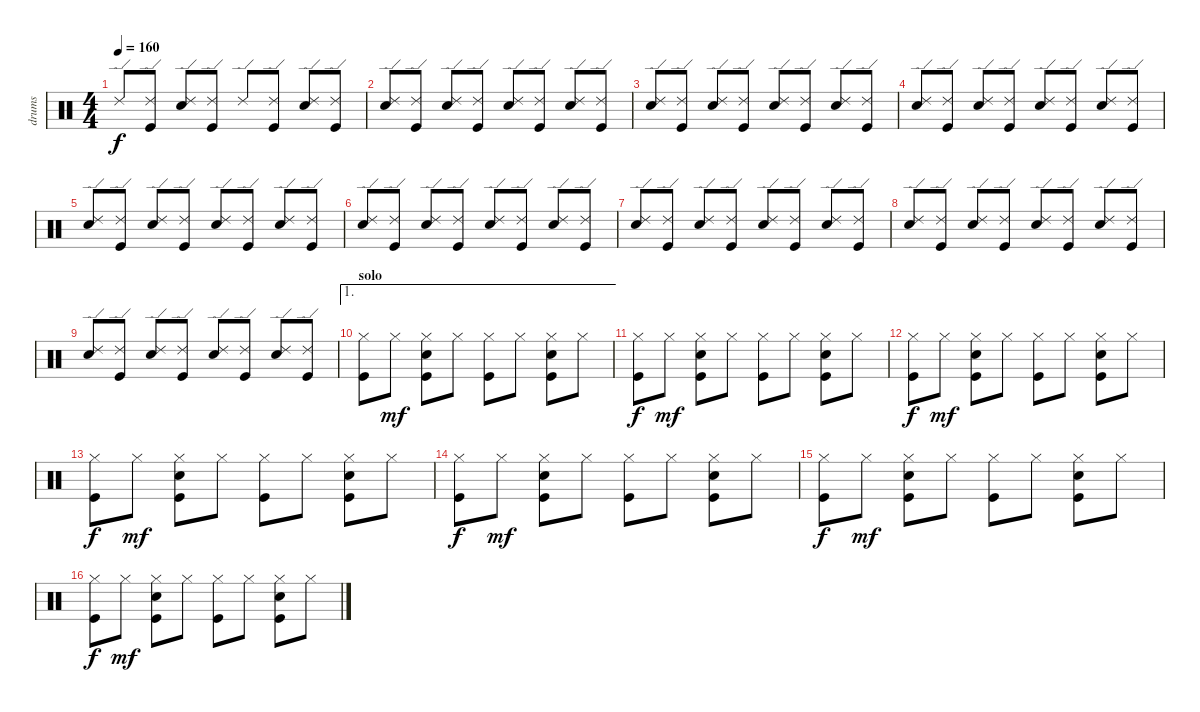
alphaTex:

\track ("drums" "drums") {instrument percussion}
\staff {score}
\articulation defaults
\ts (4 4)
\tempo 160
\clef neutral
\ks c "Ride (edge) 2".8{dy f}
("Ride (edge) 2" "Kick (hit)").8 ("Ride (edge) 2" "Electric Snare (hit)").8 ("Ride (edge) 2" "Kick (hit)").8 "Ride (edge) 2".8 ("Ride (edge) 2" "Kick (hit)").8 ("Ride (edge) 2" "Electric Snare (hit)").8 ("Ride (edge) 2" "Kick (hit)").8 |
("Ride (edge) 2" "Electric Snare (hit)").8 ("Ride (edge) 2" "Kick (hit)").8 ("Ride (edge) 2" "Electric Snare (hit)").8 ("Ride (edge) 2" "Kick (hit)").8 ("Ride (edge) 2" "Electric Snare (hit)").8 ("Ride (edge) 2" "Kick (hit)").8 ("Ride (edge) 2" "Electric Snare (hit)").8 ("Ride (edge) 2" "Kick (hit)").8 |
("Ride (edge) 2" "Electric Snare (hit)").8 ("Ride (edge) 2" "Kick (hit)").8 ("Ride (edge) 2" "Electric Snare (hit)").8 ("Ride (edge) 2" "Kick (hit)").8 ("Ride (edge) 2" "Electric Snare (hit)").8 ("Ride (edge) 2" "Kick (hit)").8 ("Ride (edge) 2" "Electric Snare (hit)").8 ("Ride (edge) 2" "Kick (hit)").8 |
("Ride (edge) 2" "Electric Snare (hit)").8 ("Ride (edge) 2" "Kick (hit)").8 ("Ride (edge) 2" "Electric Snare (hit)").8 ("Ride (edge) 2" "Kick (hit)").8 ("Ride (edge) 2" "Electric Snare (hit)").8 ("Ride (edge) 2" "Kick (hit)").8 ("Ride (edge) 2" "Electric Snare (hit)").8 ("Ride (edge) 2" "Kick (hit)").8 |
("Ride (edge) 2" "Electric Snare (hit)").8 ("Ride (edge) 2" "Kick (hit)").8 ("Ride (edge) 2" "Electric Snare (hit)").8 ("Ride (edge) 2" "Kick (hit)").8 ("Ride (edge) 2" "Electric Snare (hit)").8 ("Ride (edge) 2" "Kick (hit)").8 ("Ride (edge) 2" "Electric Snare (hit)").8 ("Ride (edge) 2" "Kick (hit)").8 |
("Ride (edge) 2" "Electric Snare (hit)").8 ("Ride (edge) 2" "Kick (hit)").8 ("Ride (edge) 2" "Electric Snare (hit)").8 ("Ride (edge) 2" "Kick (hit)").8 ("Ride (edge) 2" "Electric Snare (hit)").8 ("Ride (edge) 2" "Kick (hit)").8 ("Ride (edge) 2" "Electric Snare (hit)").8 ("Ride (edge) 2" "Kick (hit)").8 |
("Ride (edge) 2" "Electric Snare (hit)").8 ("Ride (edge) 2" "Kick (hit)").8 ("Ride (edge) 2" "Electric Snare (hit)").8 ("Ride (edge) 2" "Kick (hit)").8 ("Ride (edge) 2" "Electric Snare (hit)").8 ("Ride (edge) 2" "Kick (hit)").8 ("Ride (edge) 2" "Electric Snare (hit)").8 ("Ride (edge) 2" "Kick (hit)").8 |
("Ride (edge) 2" "Electric Snare (hit)").8 ("Ride (edge) 2" "Kick (hit)").8 ("Ride (edge) 2" "Electric Snare (hit)").8 ("Ride (edge) 2" "Kick (hit)").8 ("Ride (edge) 2" "Electric Snare (hit)").8 ("Ride (edge) 2" "Kick (hit)").8 ("Ride (edge) 2" "Electric Snare (hit)").8 ("Ride (edge) 2" "Kick (hit)").8 |
("Ride (edge) 2" "Electric Snare (hit)").8 ("Ride (edge) 2" "Kick (hit)").8 ("Ride (edge) 2" "Electric Snare (hit)").8 ("Ride (edge) 2" "Kick (hit)").8 ("Ride (edge) 2" "Electric Snare (hit)").8 ("Ride (edge) 2" "Kick (hit)").8 ("Ride (edge) 2" "Electric Snare (hit)").8 ("Ride (edge) 2" "Kick (hit)").8 |
\ae 1
\section ("" "solo")
("Hi-Hat (closed)" "Kick (hit)").8 "Hi-Hat (closed)".8{dy mf} ("Hi-Hat (closed)" "Electric Snare (hit)" "Kick (hit)").8 "Hi-Hat (closed)".8 ("Hi-Hat (closed)" "Kick (hit)").8 "Hi-Hat (closed)".8 ("Hi-Hat (closed)" "Electric Snare (hit)" "Kick (hit)").8 "Hi-Hat (closed)".8 |
("Hi-Hat (closed)" "Kick (hit)").8{dy f} "Hi-Hat (closed)".8{dy mf} ("Hi-Hat (closed)" "Electric Snare (hit)" "Kick (hit)").8 "Hi-Hat (closed)".8 ("Hi-Hat (closed)" "Kick (hit)").8 "Hi-Hat (closed)".8 ("Hi-Hat (closed)" "Electric Snare (hit)" "Kick (hit)").8 "Hi-Hat (closed)".8 |
("Hi-Hat (closed)" "Kick (hit)").8{dy f} "Hi-Hat (closed)".8{dy mf} ("Hi-Hat (closed)" "Electric Snare (hit)" "Kick (hit)").8 "Hi-Hat (closed)".8 ("Hi-Hat (closed)" "Kick (hit)").8 "Hi-Hat (closed)".8 ("Hi-Hat (closed)" "Electric Snare (hit)" "Kick (hit)").8 "Hi-Hat (closed)".8 |
("Hi-Hat (closed)" "Kick (hit)").8{dy f} "Hi-Hat (closed)".8{dy mf} ("Hi-Hat (closed)" "Electric Snare (hit)" "Kick (hit)").8 "Hi-Hat (closed)".8 ("Hi-Hat (closed)" "Kick (hit)").8 "Hi-Hat (closed)".8 ("Hi-Hat (closed)" "Electric Snare (hit)" "Kick (hit)").8 "Hi-Hat (closed)".8 |
("Hi-Hat (closed)" "Kick (hit)").8{dy f} "Hi-Hat (closed)".8{dy mf} ("Hi-Hat (closed)" "Electric Snare (hit)" "Kick (hit)").8 "Hi-Hat (closed)".8 ("Hi-Hat (closed)" "Kick (hit)").8 "Hi-Hat (closed)".8 ("Hi-Hat (closed)" "Electric Snare (hit)" "Kick (hit)").8 "Hi-Hat (closed)".8 |
("Hi-Hat (closed)" "Kick (hit)").8{dy f} "Hi-Hat (closed)".8{dy mf} ("Hi-Hat (closed)" "Electric Snare (hit)" "Kick (hit)").8 "Hi-Hat (closed)".8 ("Hi-Hat (closed)" "Kick (hit)").8 "Hi-Hat (closed)".8 ("Hi-Hat (closed)" "Electric Snare (hit)" "Kick (hit)").8 "Hi-Hat (closed)".8 |
("Hi-Hat (closed)" "Kick (hit)").8{dy f} "Hi-Hat (closed)".8{dy mf} ("Hi-Hat (closed)" "Electric Snare (hit)" "Kick (hit)").8 "Hi-Hat (closed)".8 ("Hi-Hat (closed)" "Kick (hit)").8 "Hi-Hat (closed)".8 ("Hi-Hat (closed)" "Electric Snare (hit)" "Kick (hit)").8 "Hi-Hat (closed)".8
